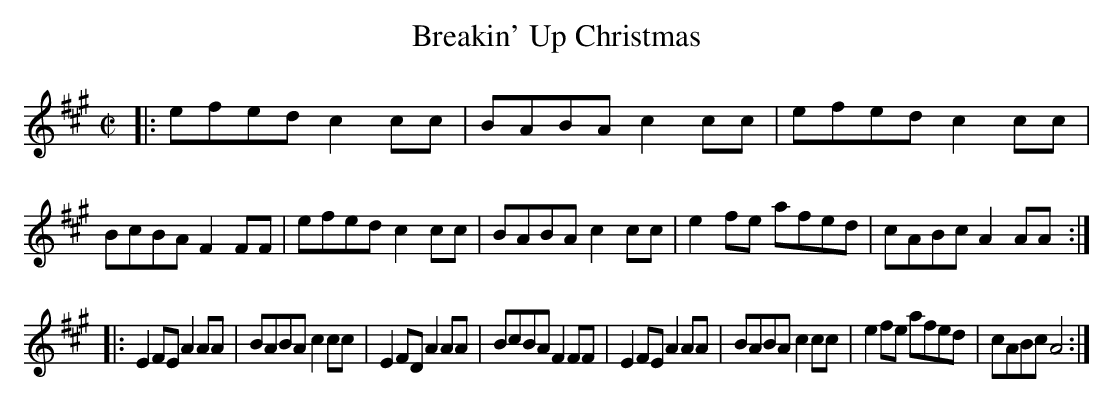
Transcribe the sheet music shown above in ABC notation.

X:1
T: Breakin' Up Christmas
M: C|
L: 1/8
K: A
|: efed c2cc | BABA c2cc | efed c2cc | BcBA F2FF \
|  efed c2cc | BABA c2cc | e2fe afed | cABc A2AA :|
|: E2FE A2AA | BABA c2cc | E2FD A2AA | BcBA F2FF \
|  E2FE A2AA | BABA c2cc | e2fe afed | cABc A4  :|
